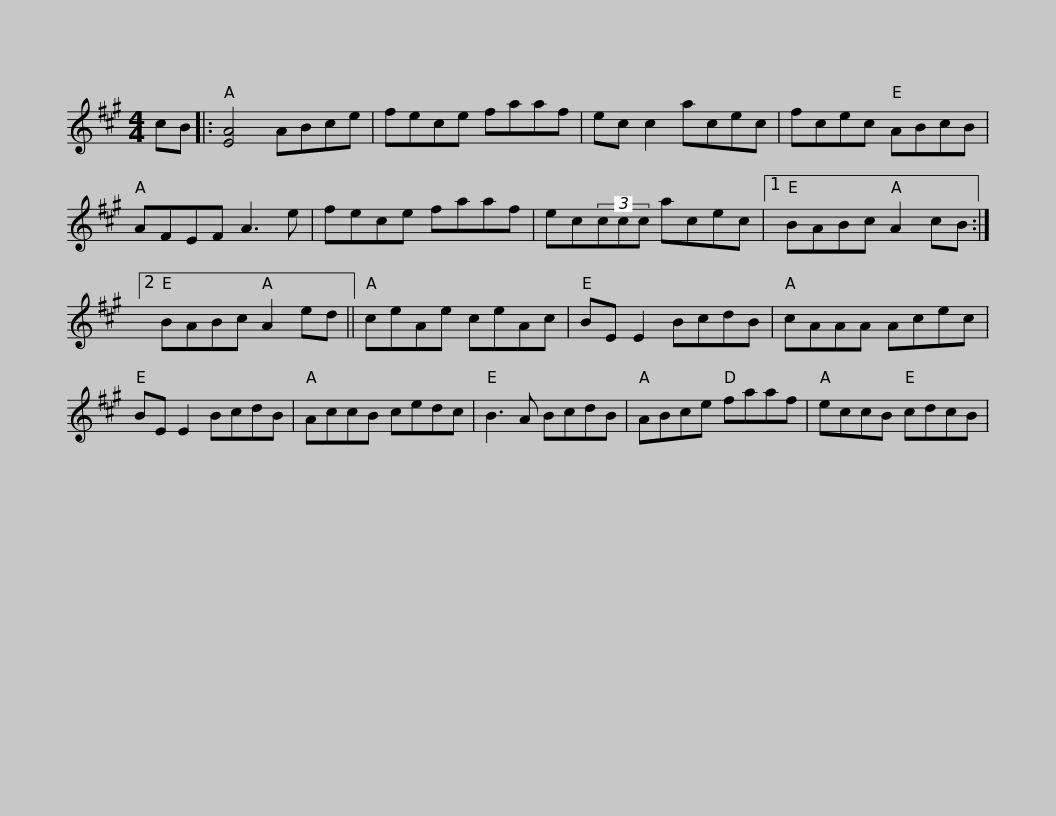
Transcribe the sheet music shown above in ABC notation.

X:1
L:1/8
M:4/4
I:linebreak $
K:A
V:1 treble
V:1
 cB |: [EA]4 ABce | fece faaf | ec c2 acec | fcec ABcB | %5
 AFEF A3 e |$ fece faaf | ec(3ccc acec |1 BABc A2 cB :|2 BABc A2 ed || %10
 ceAe ceAc |$ BE E2 BcdB | cAAA Acec | BE E2 BcdB | AccB cedc | %15
 B3 A BcdB |$ ABce faaf | eccB cdcB | %18
